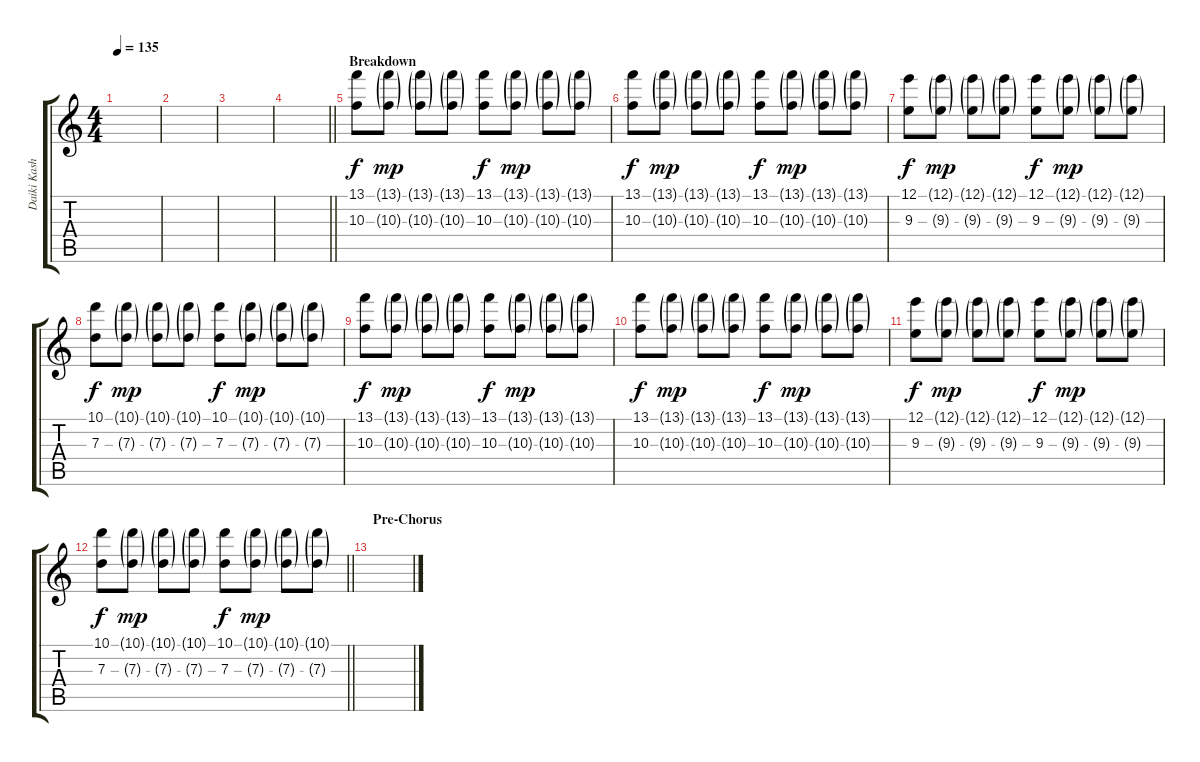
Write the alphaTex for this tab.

\track ("Daiki Kasho (Guitar 2)" "Daiki Kash") {instrument electricguitarmuted}
\staff {score tabs}
\tuning (E4 B3 G3 D3 A2 E2) {hide}
\ts (4 4)
\tempo 135
\clef g2
\ks c
|
|
|
\barLineRight lightlight
|
\section ("" "Breakdown")
(13.1 10.3).8{dy f} (13.1{g} 10.3{g}).8{dy mp} (13.1{g} 10.3{g}).8 (13.1{g} 10.3{g}).8 (13.1 10.3).8{dy f} (13.1{g} 10.3{g}).8{dy mp} (13.1{g} 10.3{g}).8 (13.1{g} 10.3{g}).8 |
(13.1 10.3).8{dy f} (13.1{g} 10.3{g}).8{dy mp} (13.1{g} 10.3{g}).8 (13.1{g} 10.3{g}).8 (13.1 10.3).8{dy f} (13.1{g} 10.3{g}).8{dy mp} (13.1{g} 10.3{g}).8 (13.1{g} 10.3{g}).8 |
(12.1 9.3).8{dy f} (12.1{g} 9.3{g}).8{dy mp} (12.1{g} 9.3{g}).8 (12.1{g} 9.3{g}).8 (12.1 9.3).8{dy f} (12.1{g} 9.3{g}).8{dy mp} (12.1{g} 9.3{g}).8 (12.1{g} 9.3{g}).8 |
(10.1 7.3).8{dy f} (10.1{g} 7.3{g}).8{dy mp} (10.1{g} 7.3{g}).8 (10.1{g} 7.3{g}).8 (10.1 7.3).8{dy f} (10.1{g} 7.3{g}).8{dy mp} (10.1{g} 7.3{g}).8 (10.1{g} 7.3{g}).8 |
(13.1 10.3).8{dy f} (13.1{g} 10.3{g}).8{dy mp} (13.1{g} 10.3{g}).8 (13.1{g} 10.3{g}).8 (13.1 10.3).8{dy f} (13.1{g} 10.3{g}).8{dy mp} (13.1{g} 10.3{g}).8 (13.1{g} 10.3{g}).8 |
(13.1 10.3).8{dy f} (13.1{g} 10.3{g}).8{dy mp} (13.1{g} 10.3{g}).8 (13.1{g} 10.3{g}).8 (13.1 10.3).8{dy f} (13.1{g} 10.3{g}).8{dy mp} (13.1{g} 10.3{g}).8 (13.1{g} 10.3{g}).8 |
(12.1 9.3).8{dy f} (12.1{g} 9.3{g}).8{dy mp} (12.1{g} 9.3{g}).8 (12.1{g} 9.3{g}).8 (12.1 9.3).8{dy f} (12.1{g} 9.3{g}).8{dy mp} (12.1{g} 9.3{g}).8 (12.1{g} 9.3{g}).8 |
\barLineRight lightlight
(10.1 7.3).8{dy f} (10.1{g} 7.3{g}).8{dy mp} (10.1{g} 7.3{g}).8 (10.1{g} 7.3{g}).8 (10.1 7.3).8{dy f} (10.1{g} 7.3{g}).8{dy mp} (10.1{g} 7.3{g}).8 (10.1{g} 7.3{g}).8 |
\section ("" "Pre-Chorus")
